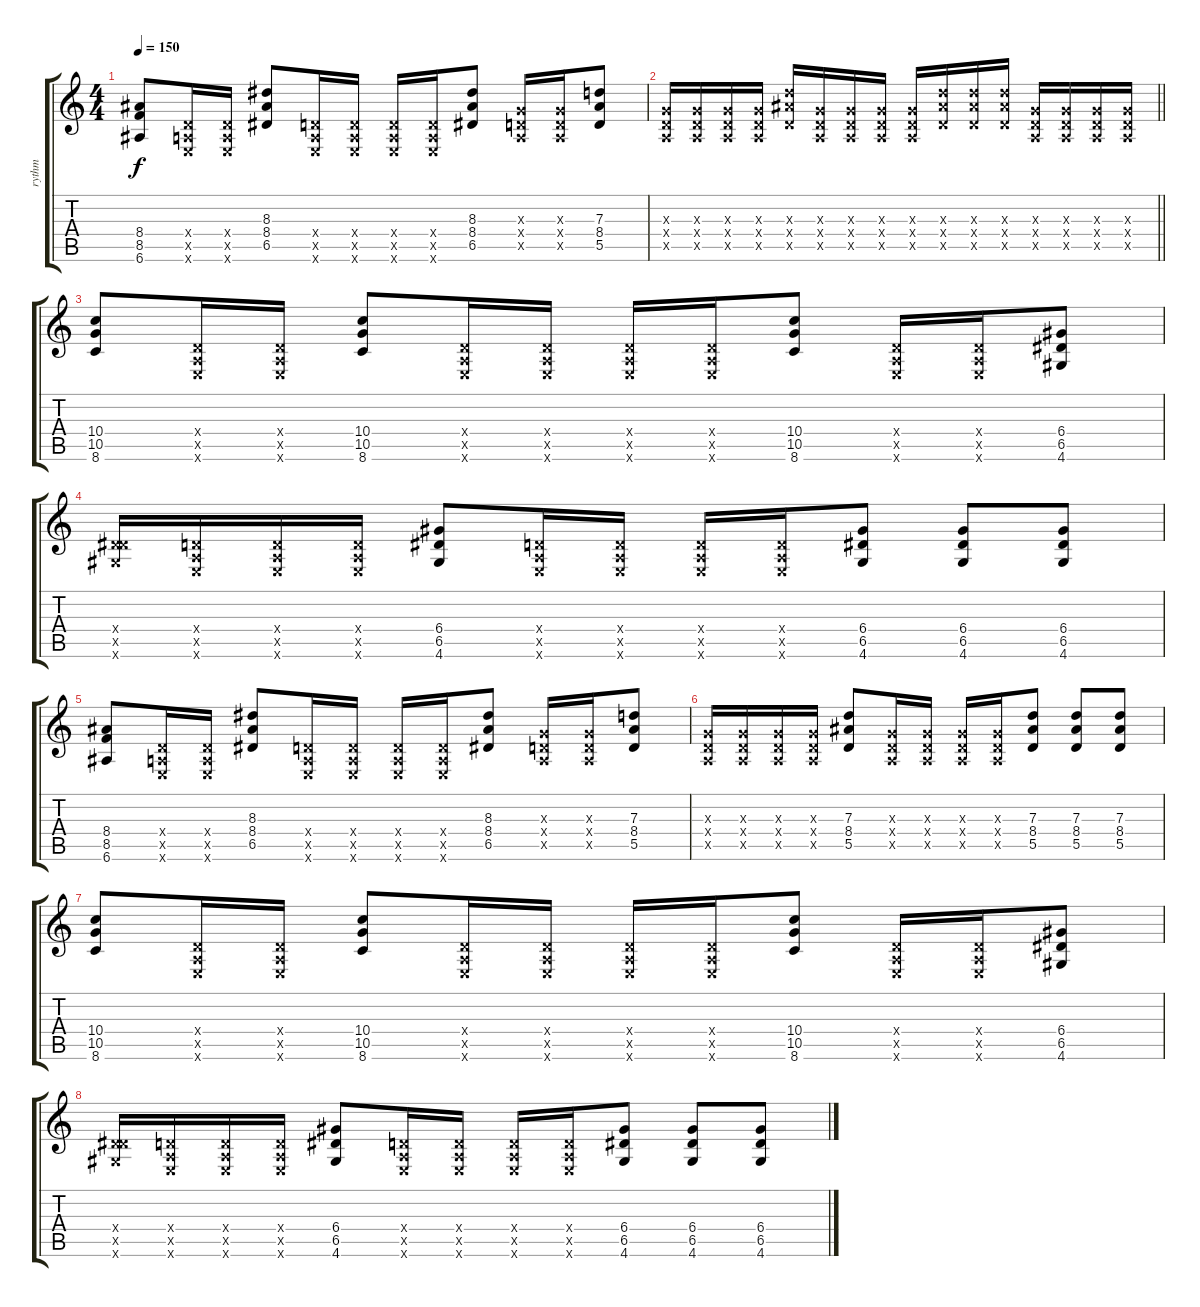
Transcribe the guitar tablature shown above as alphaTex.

\track ("rythm" "rythm") {instrument distortionguitar}
\staff {score tabs}
\tuning (E4 B3 G3 D3 A2 E2) {hide}
\ts (4 4)
\tempo 150
\clef g2
\ks c
(8.4 8.5 6.6).8{dy f} (0.4{x} 0.5{x} 0.6{x}).16 (0.4{x} 0.5{x} 0.6{x}).16 (8.3 8.4 6.5).8 (0.4{x} 0.5{x} 0.6{x}).16 (0.4{x} 0.5{x} 0.6{x}).16 (0.4{x} 0.5{x} 0.6{x}).16 (0.4{x} 0.5{x} 0.6{x}).16 (8.3 8.4 6.5).8 (0.3{x} 0.4{x} 0.5{x}).16 (0.3{x} 0.4{x} 0.5{x}).16 (7.3 8.4 5.5).8 |
\barLineRight lightlight
(0.3{x} 0.4{x} 0.5{x}).16 (0.3{x} 0.4{x} 0.5{x}).16 (0.3{x} 0.4{x} 0.5{x}).16 (0.3{x} 0.4{x} 0.5{x}).16 (7.3{x} 8.4{x} 5.5{x}).16 (0.3{x} 0.4{x} 0.5{x}).16 (0.3{x} 0.4{x} 0.5{x}).16 (0.3{x} 0.4{x} 0.5{x}).16 (0.3{x} 0.4{x} 0.5{x}).16 (7.3{x} 8.4{x} 5.5{x}).16 (7.3{x} 8.4{x} 5.5{x}).16 (7.3{x} 8.4{x} 5.5{x}).16 (0.3{x} 0.4{x} 0.5{x}).16 (0.3{x} 0.4{x} 0.5{x}).16 (0.3{x} 0.4{x} 0.5{x}).16 (0.3{x} 0.4{x} 0.5{x}).16 |
(10.4 10.5 8.6).8 (0.4{x} 0.5{x} 0.6{x}).16 (0.4{x} 0.5{x} 0.6{x}).16 (10.4 10.5 8.6).8 (0.4{x} 0.5{x} 0.6{x}).16 (0.4{x} 0.5{x} 0.6{x}).16 (0.4{x} 0.5{x} 0.6{x}).16 (0.4{x} 0.5{x} 0.6{x}).16 (10.4 10.5 8.6).8 (0.4{x} 0.5{x} 0.6{x}).16 (0.4{x} 0.5{x} 0.6{x}).16 (6.4 6.5 4.6).8 |
(0.4{x} 6.5{x} 4.6{x}).16 (0.4{x} 0.5{x} 0.6{x}).16 (0.4{x} 0.5{x} 0.6{x}).16 (0.4{x} 0.5{x} 0.6{x}).16 (6.4 6.5 4.6).8 (0.4{x} 0.5{x} 0.6{x}).16 (0.4{x} 0.5{x} 0.6{x}).16 (0.4{x} 0.5{x} 0.6{x}).16 (0.4{x} 0.5{x} 0.6{x}).16 (6.4 6.5 4.6).8 (6.4 6.5 4.6).8 (6.4 6.5 4.6).8 |
(8.4 8.5 6.6).8 (0.4{x} 0.5{x} 0.6{x}).16 (0.4{x} 0.5{x} 0.6{x}).16 (8.3 8.4 6.5).8 (0.4{x} 0.5{x} 0.6{x}).16 (0.4{x} 0.5{x} 0.6{x}).16 (0.4{x} 0.5{x} 0.6{x}).16 (0.4{x} 0.5{x} 0.6{x}).16 (8.3 8.4 6.5).8 (0.3{x} 0.4{x} 0.5{x}).16 (0.3{x} 0.4{x} 0.5{x}).16 (7.3 8.4 5.5).8 |
(0.3{x} 0.4{x} 0.5{x}).16 (0.3{x} 0.4{x} 0.5{x}).16 (0.3{x} 0.4{x} 0.5{x}).16 (0.3{x} 0.4{x} 0.5{x}).16 (7.3 8.4 5.5).8 (0.3{x} 0.4{x} 0.5{x}).16 (0.3{x} 0.4{x} 0.5{x}).16 (0.3{x} 0.4{x} 0.5{x}).16 (0.3{x} 0.4{x} 0.5{x}).16 (7.3 8.4 5.5).8 (7.3 8.4 5.5).8 (7.3 8.4 5.5).8 |
(10.4 10.5 8.6).8 (0.4{x} 0.5{x} 0.6{x}).16 (0.4{x} 0.5{x} 0.6{x}).16 (10.4 10.5 8.6).8 (0.4{x} 0.5{x} 0.6{x}).16 (0.4{x} 0.5{x} 0.6{x}).16 (0.4{x} 0.5{x} 0.6{x}).16 (0.4{x} 0.5{x} 0.6{x}).16 (10.4 10.5 8.6).8 (0.4{x} 0.5{x} 0.6{x}).16 (0.4{x} 0.5{x} 0.6{x}).16 (6.4 6.5 4.6).8 |
(0.4{x} 6.5{x} 4.6{x}).16 (0.4{x} 0.5{x} 0.6{x}).16 (0.4{x} 0.5{x} 0.6{x}).16 (0.4{x} 0.5{x} 0.6{x}).16 (6.4 6.5 4.6).8 (0.4{x} 0.5{x} 0.6{x}).16 (0.4{x} 0.5{x} 0.6{x}).16 (0.4{x} 0.5{x} 0.6{x}).16 (0.4{x} 0.5{x} 0.6{x}).16 (6.4 6.5 4.6).8 (6.4 6.5 4.6).8 (6.4 6.5 4.6).8
